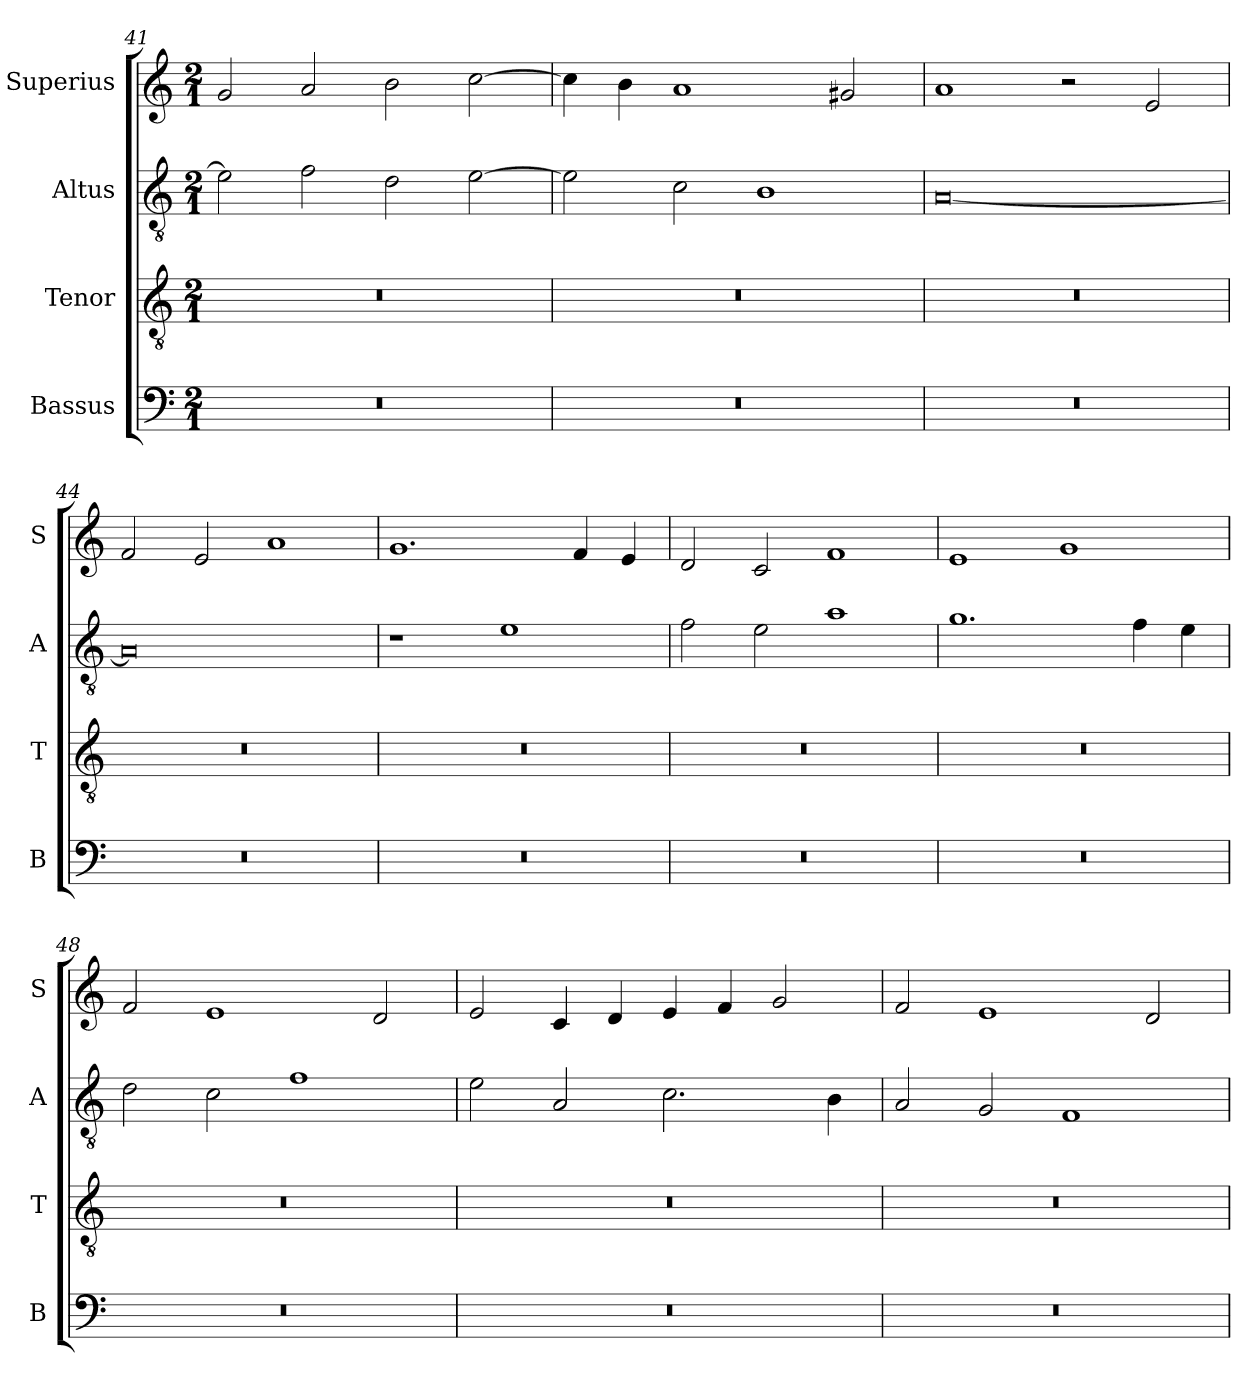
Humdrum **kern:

**kern	**kern	**kern	**kern
*part4	*part3	*part2	*part1
*staff4	*staff3	*staff2	*staff1
*I"Bassus	*I"Tenor	*I"Altus	*I"Superius
*I'B	*I'T	*I'A	*I'S
*clefF4	*clefGv2	*clefGv2	*clefG2
*k[]	*k[]	*k[]	*k[]
*M2/1	*M2/1	*M2/1	*M2/1
=41	=41	=41	=41
0r	0r	2e\]	2g/
.	.	2f\	2a/
.	.	2d\	2b\
.	.	[2e\	[2cc\
=42	=42	=42	=42
0r	0r	2e\]	4cc\]
.	.	.	4b\
.	.	2c\	1a
.	.	1B	.
.	.	.	2g#X/
=43	=43	=43	=43
0r	0r	[0A	1a
.	.	.	2r
.	.	.	2e/
=44	=44	=44	=44
0r	0r	0A]	2f/
.	.	.	2e/
.	.	.	1a
=45	=45	=45	=45
0r	0r	1r	1.g
.	.	1e	.
.	.	.	4f/
.	.	.	4e/
=46	=46	=46	=46
0r	0r	2f\	2d/
.	.	2e\	2c/
.	.	1a	1f
=47	=47	=47	=47
0r	0r	1.g	1e
.	.	.	1g
.	.	4f\	.
.	.	4e\	.
=48	=48	=48	=48
0r	0r	2d\	2f/
.	.	2c\	1e
.	.	1f	.
.	.	.	2d/
=49	=49	=49	=49
0r	0r	2e\	2e/
.	.	2A/	4c/
.	.	.	4d/
.	.	2.c\	4e/
.	.	.	4f/
.	.	.	2g/
.	.	4B\	.
=50	=50	=50	=50
0r	0r	2A/	2f/
.	.	2G/	1e
.	.	1F	.
.	.	.	2d/
=	=	=	=
*-	*-	*-	*-
